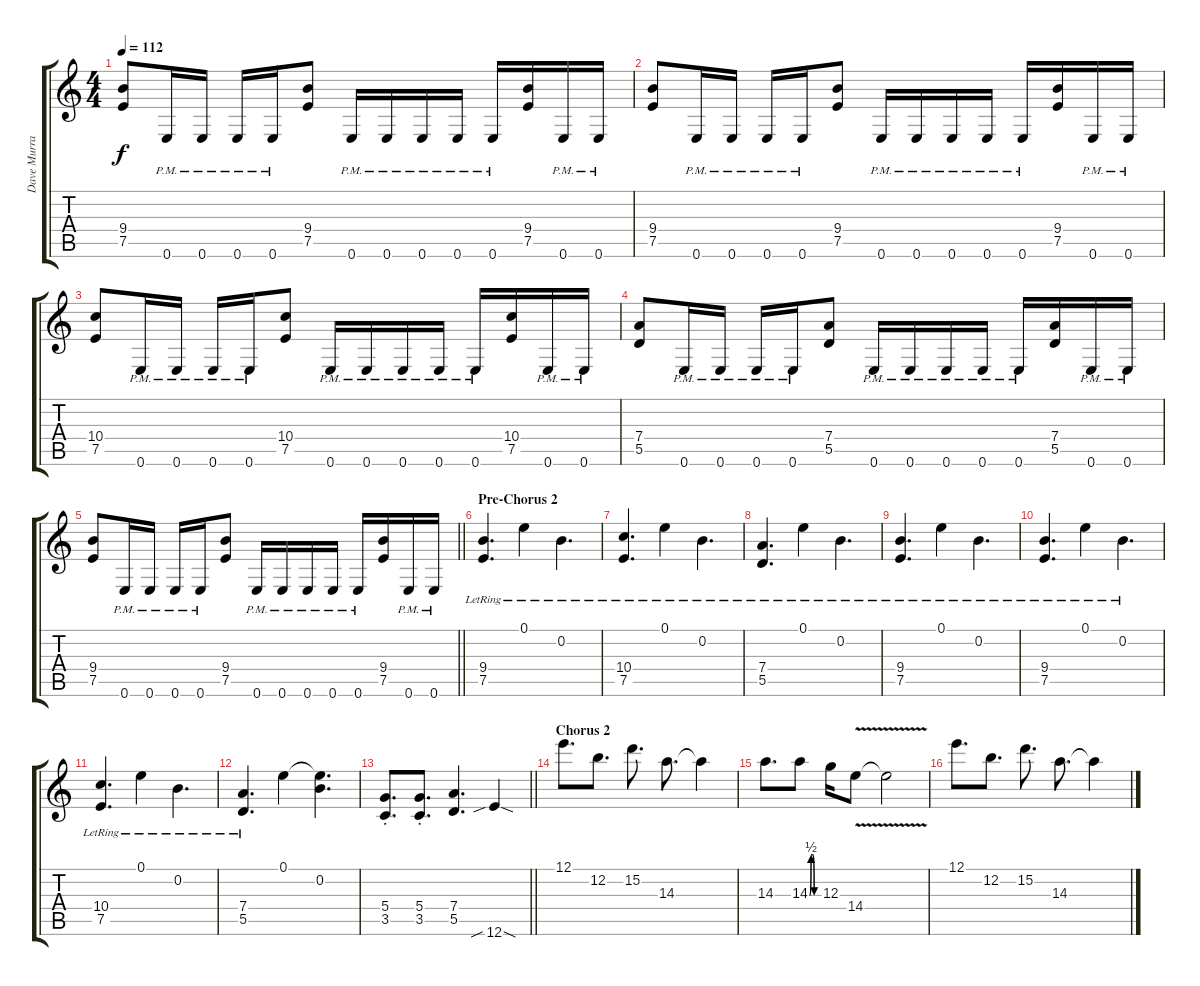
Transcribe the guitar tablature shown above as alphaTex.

\track ("Dave Murray" "Dave Murra") {instrument overdrivenguitar}
\staff {score tabs}
\tuning (E4 B3 G3 D3 A2 E2) {hide}
\ts (4 4)
\tempo 112
\clef g2
\ks c
(9.4 7.5).8{dy f} 0.6{pm}.16 0.6{pm}.16 0.6{pm}.16 0.6{pm}.16 (9.4 7.5).8 0.6{pm}.16 0.6{pm}.16 0.6{pm}.16 0.6{pm}.16 0.6{pm}.16 (9.4 7.5).16 0.6{pm}.16 0.6{pm}.16 |
(9.4 7.5).8 0.6{pm}.16 0.6{pm}.16 0.6{pm}.16 0.6{pm}.16 (9.4 7.5).8 0.6{pm}.16 0.6{pm}.16 0.6{pm}.16 0.6{pm}.16 0.6{pm}.16 (9.4 7.5).16 0.6{pm}.16 0.6{pm}.16 |
(10.4 7.5).8 0.6{pm}.16 0.6{pm}.16 0.6{pm}.16 0.6{pm}.16 (10.4 7.5).8 0.6{pm}.16 0.6{pm}.16 0.6{pm}.16 0.6{pm}.16 0.6{pm}.16 (10.4 7.5).16 0.6{pm}.16 0.6{pm}.16 |
(7.4 5.5).8 0.6{pm}.16 0.6{pm}.16 0.6{pm}.16 0.6{pm}.16 (7.4 5.5).8 0.6{pm}.16 0.6{pm}.16 0.6{pm}.16 0.6{pm}.16 0.6{pm}.16 (7.4 5.5).16 0.6{pm}.16 0.6{pm}.16 |
\barLineRight lightlight
(9.4 7.5).8 0.6{pm}.16 0.6{pm}.16 0.6{pm}.16 0.6{pm}.16 (9.4 7.5).8 0.6{pm}.16 0.6{pm}.16 0.6{pm}.16 0.6{pm}.16 0.6{pm}.16 (9.4 7.5).16 0.6{pm}.16 0.6{pm}.16 |
\section ("" "Pre-Chorus 2")
(9.4{lr} 7.5{lr}).4{d} 0.1{lr}.4 0.2{lr}.4{d} |
(10.4{lr} 7.5{lr}).4{d} 0.1{lr}.4 0.2{lr}.4{d} |
(7.4{lr} 5.5{lr}).4{d} 0.1{lr}.4 0.2{lr}.4{d} |
(9.4{lr} 7.5{lr}).4{d} 0.1{lr}.4 0.2{lr}.4{d} |
(9.4{lr} 7.5{lr}).4{d} 0.1{lr}.4 0.2{lr}.4{d} |
(10.4{lr} 7.5{lr}).4{d} 0.1{lr}.4 0.2{lr}.4{d} |
(7.4{lr} 5.5{lr}).4{d} 0.1.4 (0.1{t} 0.2).4{d} |
\barLineRight lightlight
(5.4{st} 3.5{st}).8{d} (5.4{st} 3.5{st}).8{d} (7.4 5.5).4{d} 12.6{sib sod}.4 |
\section ("" "Chorus 2")
12.1.8{d} 12.2.8{d} 15.2.8{d} 14.3.8{d} 14.3{t}.4 |
14.3.8{d} 14.3{be (custom 0 0 10 2 20 2 30 0 60 0)}.8 12.3.16 14.4{v}.8 14.4{t}.2 |
12.1.8{d} 12.2.8{d} 15.2.8{d} 14.3.8{d} 14.3{t}.4
